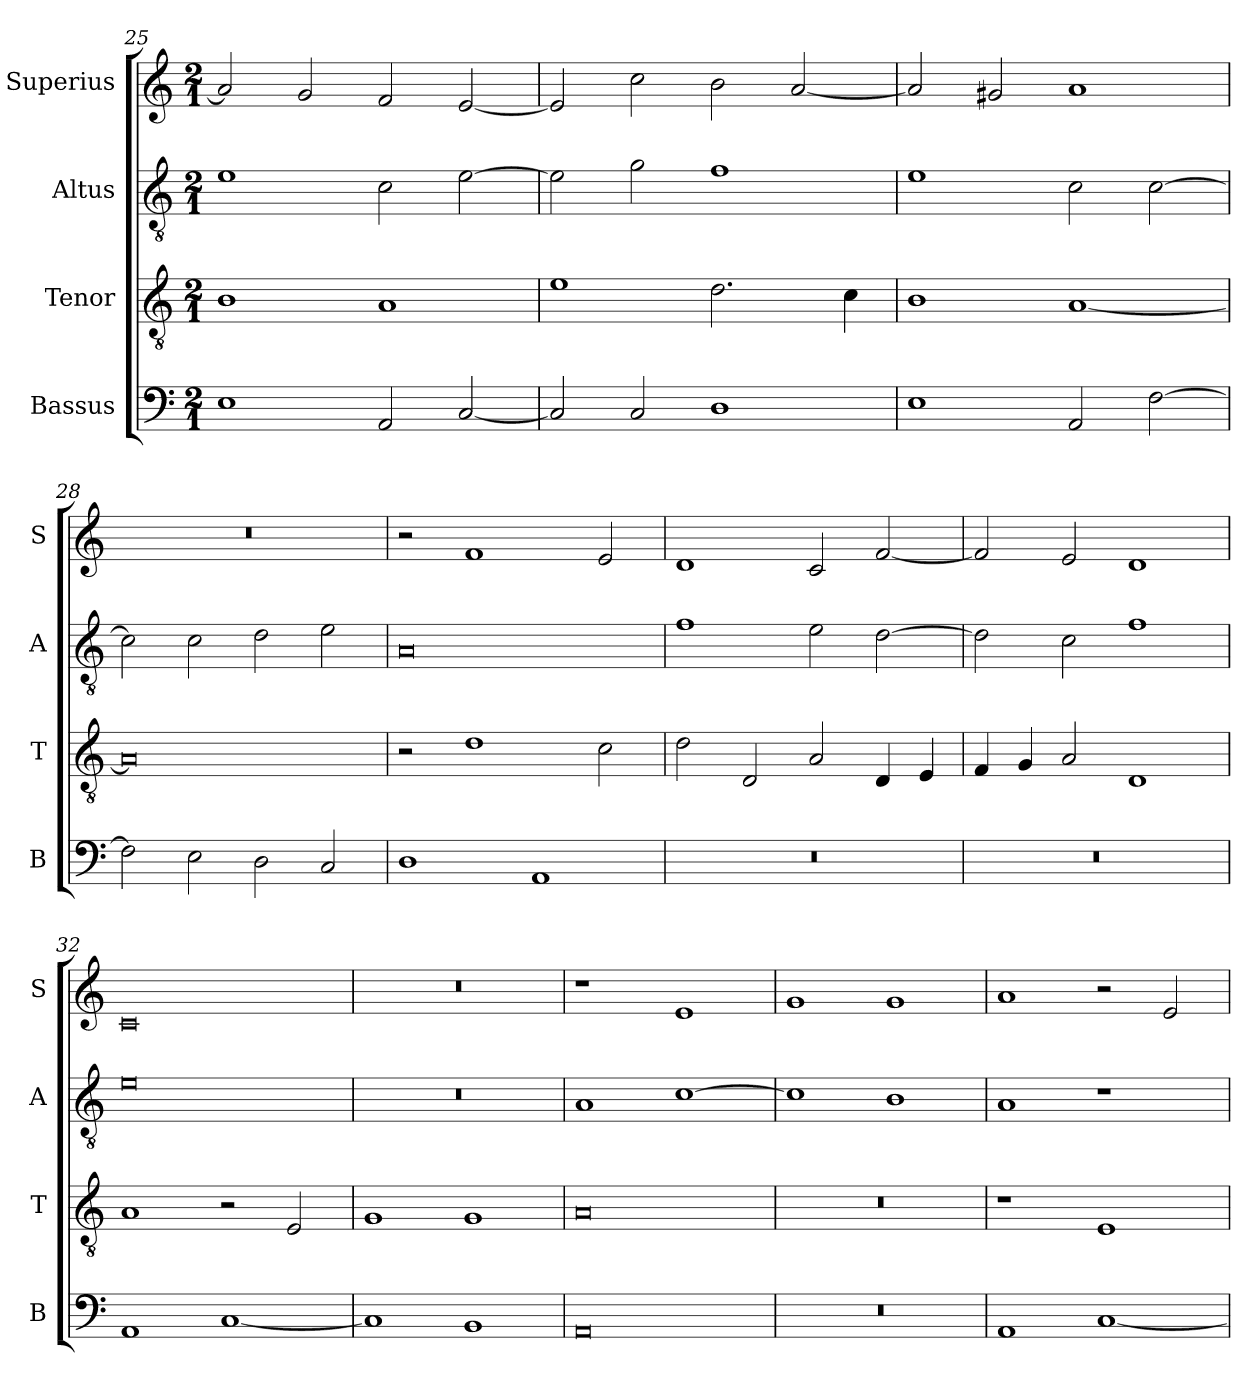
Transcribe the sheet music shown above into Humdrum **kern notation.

**kern	**kern	**kern	**kern
*part4	*part3	*part2	*part1
*staff4	*staff3	*staff2	*staff1
*I"Bassus	*I"Tenor	*I"Altus	*I"Superius
*I'B	*I'T	*I'A	*I'S
*clefF4	*clefGv2	*clefGv2	*clefG2
*k[]	*k[]	*k[]	*k[]
*C:	*C:	*C:	*C:
*M2/1	*M2/1	*M2/1	*M2/1
=25	=25	=25	=25
1E	1B	1e	2a]
.	.	.	2g
2AA	1A	2c	2f
[2C	.	[2e	[2e
=26	=26	=26	=26
2C]	1e	2e]	2e]
2C	.	2g	2cc
1D	2.d	1f	2b
.	.	.	[2a
.	4c	.	.
=27	=27	=27	=27
1E	1B	1e	2a]
.	.	.	2g#X
2AA	[1A	2c	1a
[2F	.	[2c	.
=28	=28	=28	=28
2F]	0A]	2c]	0r
2E	.	2c	.
2D	.	2d	.
2C	.	2e	.
=29	=29	=29	=29
1D	2r	0A	2r
.	1d	.	1f
1AA	.	.	.
.	2c	.	2e
=30	=30	=30	=30
0r	2d	1f	1d
.	2D	.	.
.	2A	2e	2c
.	4D	[2d	[2f
.	4E	.	.
=31	=31	=31	=31
0r	4F	2d]	2f]
.	4G	.	.
.	2A	2c	2e
.	1D	1f	1d
=32	=32	=32	=32
1AA	1A	0e	0c
[1C	2r	.	.
.	2E	.	.
=33	=33	=33	=33
1C]	1G	0r	0r
1BB	1G	.	.
=34	=34	=34	=34
0AA	0A	1A	1r
.	.	[1c	1e
=35	=35	=35	=35
0r	0r	1c]	1g
.	.	1B	1g
=36	=36	=36	=36
1AA	1r	1A	1a
[1C	1E	1r	2r
.	.	.	2e
=	=	=	=
*-	*-	*-	*-
